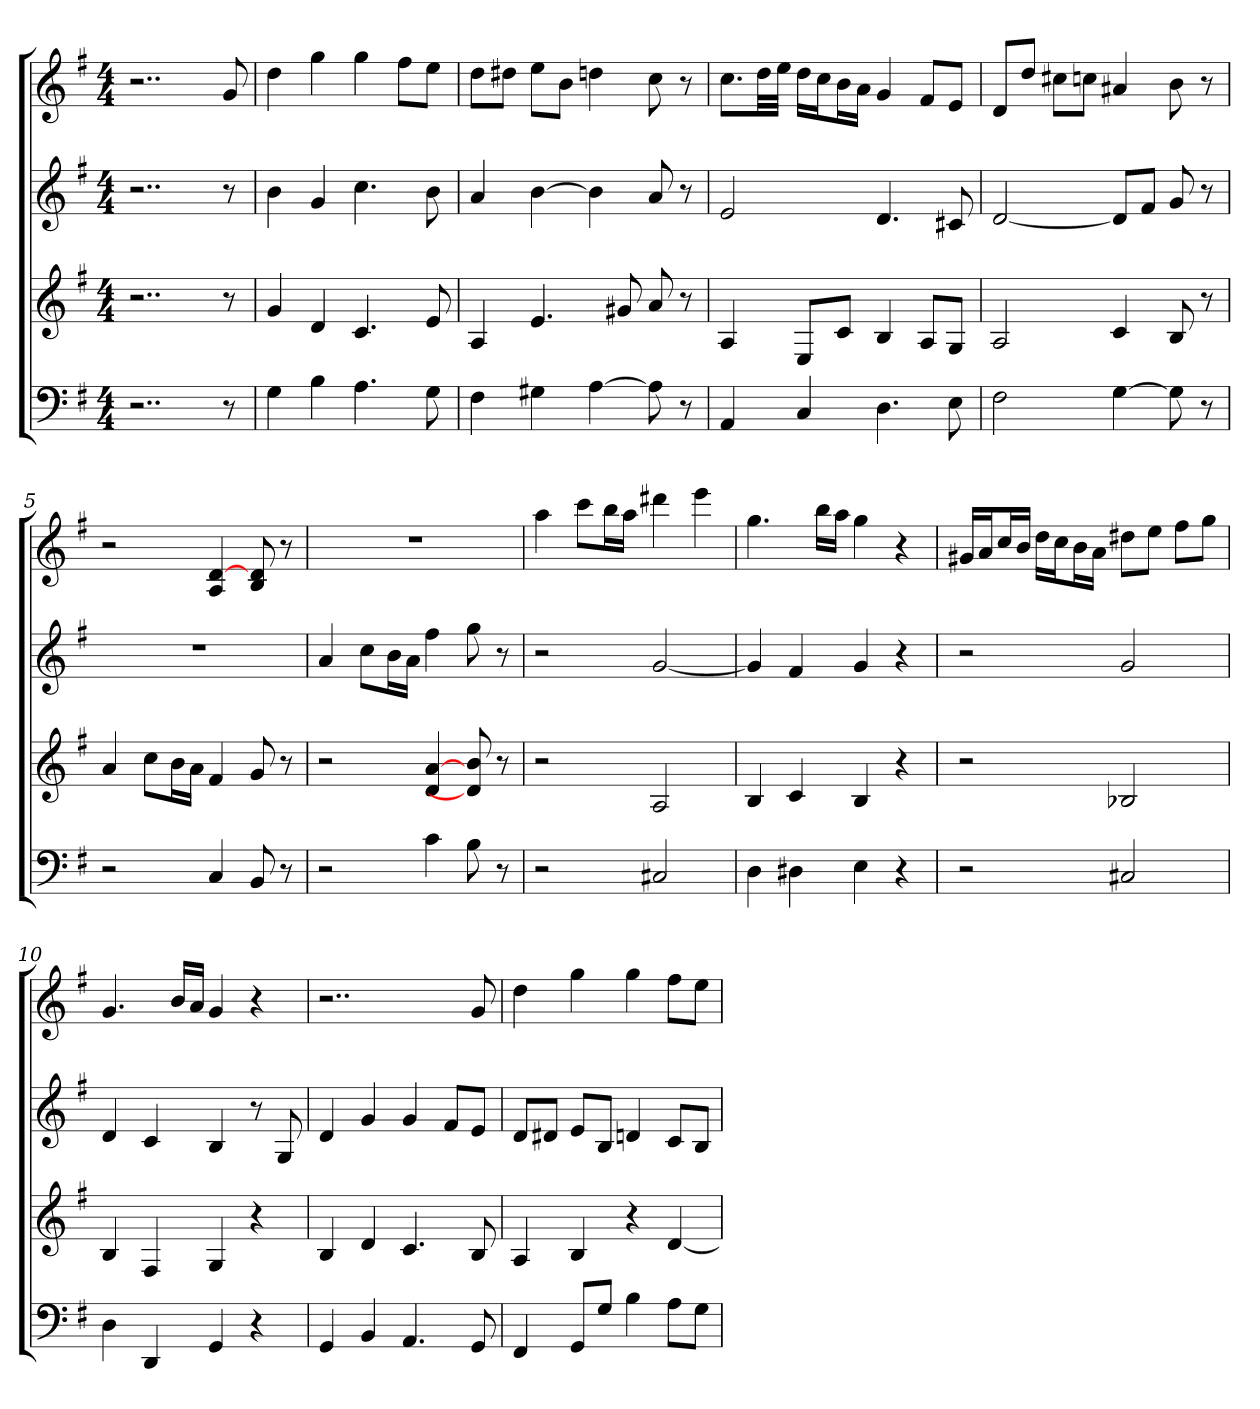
**kern	**kern	**kern	**kern
*part4	*part3	*part2	*part1
*staff4	*staff3	*staff2	*staff1
*k[f#]	*k[f#]	*k[f#]	*k[f#]
*G:	*G:	*G:	*G:
*M4/4	*M4/4	*M4/4	*M4/4
=	=	=	=
2..r	2..r	2..r	2..r
8r	8r	8r	8g
=1	=1	=1	=1
4G	4g	4b	4dd
4B	4d	4g	4gg
4.A	4.c	4.cc	4gg
.	.	.	8ff#L
8G	8e	8b	8eeJ
=2	=2	=2	=2
4F#	4A	4a	8ddL
.	.	.	8dd#XJ
4G#X	4.e	[4b	8eeL
.	.	.	8bJ
[4A	.	4b]	4ddn
.	8g#X	.	.
8A]	8a	8a	8cc
8r	8r	8r	8r
=3	=3	=3	=3
4AA	4A	2e	8.ccL
.	.	.	32ddLL
.	.	.	32eeJJJ
4C	8EL	.	16ddLL
.	.	.	16ccJ
.	8cJ	.	16bL
.	.	.	16aJJ
4.D	4B	4.d	4g
.	8AL	.	8f#L
8E	8GJ	8c#X	8eJ
=4	=4	=4	=4
2F#	2A	[2d	8dL
.	.	.	8ddJ
.	.	.	8cc#XL
.	.	.	8ccnJ
[4G	4c	8dL]	4a#X
.	.	8f#J	.
8G]	8B	8g	8b
8r	8r	8r	8r
=5	=5	=5	=5
2r	4a	1r	2r
.	8ccL	.	.
.	16bL	.	.
.	16aJJ	.	.
4C	4f#	.	4A [4d
8BB	8g	.	8B 8d
8r	8r	.	8r
=6	=6	=6	=6
2r	2r	4a	1r
.	.	8ccL	.
.	.	16bL	.
.	.	16aJJ	.
4c	4d [4a	4ff#	.
8B	8d] 8b	8gg	.
8r	8r	8r	.
=7	=7	=7	=7
2r	2r	2r	4aa
.	.	.	8cccL
.	.	.	16bbL
.	.	.	16aaJJ
2C#X	2A	[2g	4ddd#X
.	.	.	4eee
=8	=8	=8	=8
4D	4B	4g]	4.gg
4D#X	4c	4f#	.
.	.	.	16bbLL
.	.	.	16aaJJ
4E	4B	4g	4gg
4r	4r	4r	4r
=9	=9	=9	=9
2r	2r	2r	16g#XLL
.	.	.	16aJ
.	.	.	16ccL
.	.	.	16bJJ
.	.	.	16ddLL
.	.	.	16ccJ
.	.	.	16bL
.	.	.	16aJJ
2C#X	2B-X	2g	8dd#XL
.	.	.	8eeJ
.	.	.	8ff#L
.	.	.	8ggJ
=10	=10	=10	=10
4D	4B	4d	4.g
4DD	4F#	4c	.
.	.	.	16bLL
.	.	.	16aJJ
4GG	4G	4B	4g
4r	4r	8r	4r
.	.	8G	.
=11	=11	=11	=11
4GG	4B	4d	2..r
4BB	4d	4g	.
4.AA	4.c	4g	.
.	.	8f#L	.
8GG	8B	8eJ	8g
=12	=12	=12	=12
4FF#	4A	8dL	4dd
.	.	8d#XJ	.
8GGL	4B	8eL	4gg
8GJ	.	8BJ	.
4B	4r	4dn	4gg
8AL	[4d	8cL	8ff#L
8GJ	.	8BJ	8eeJ
=	=	=	=
*-	*-	*-	*-
